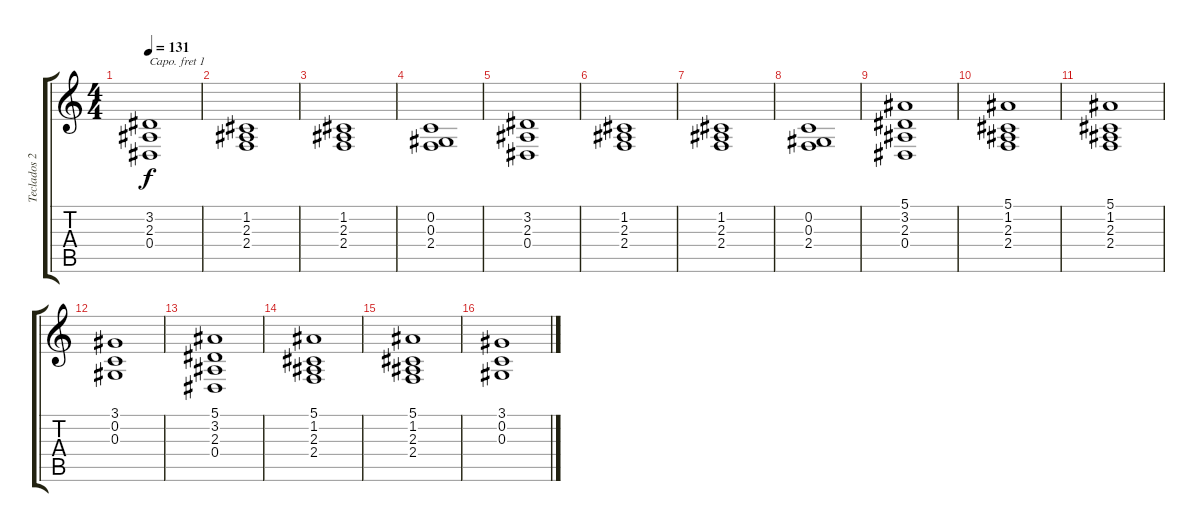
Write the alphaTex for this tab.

\track ("Teclados 2" "Teclados 2") {instrument synthstrings1}
\staff {score tabs}
\capo 1
\tuning (E4 B3 G3 D3 A2 E2) {hide}
\ts (4 4)
\tempo 131
\clef g2
\ks c
(3.2 2.3 0.4).1{dy f volume 8 instrument synthstrings1} |
(1.2 2.3 2.4).1 |
(1.2 2.3 2.4).1 |
(0.2 0.3 2.4).1 |
(3.2 2.3 0.4).1 |
(1.2 2.3 2.4).1 |
(1.2 2.3 2.4).1 |
(0.2 0.3 2.4).1 |
(5.1 3.2 2.3 0.4).1{volume 11} |
(5.1 1.2 2.3 2.4).1 |
(5.1 1.2 2.3 2.4).1 |
(3.1 0.2 0.3).1 |
(5.1 3.2 2.3 0.4).1 |
(5.1 1.2 2.3 2.4).1 |
(5.1 1.2 2.3 2.4).1 |
(3.1 0.2 0.3).1
